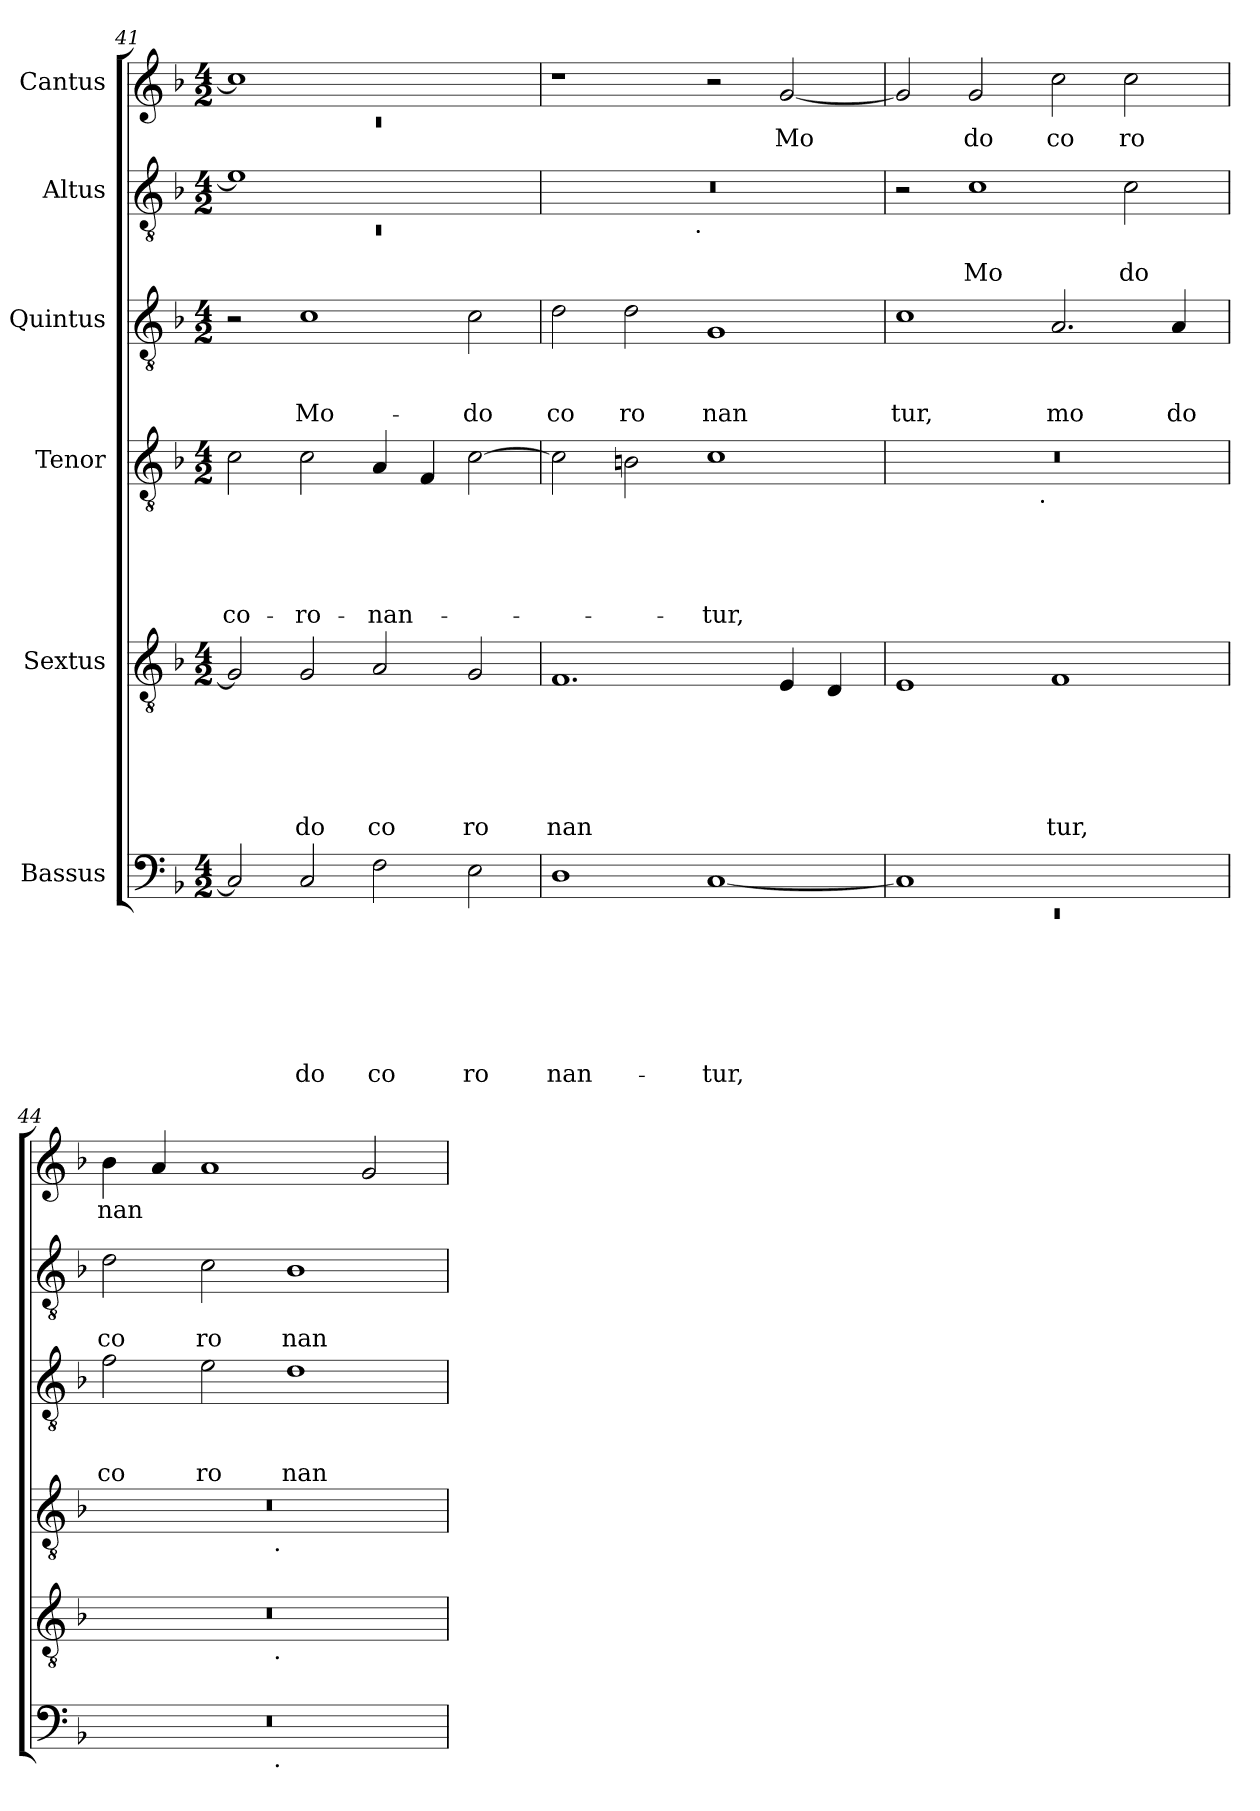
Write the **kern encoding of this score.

**kern	**text	**text	**text	**text	**text	**text	**text	**kern	**text	**text	**text	**text	**text	**text	**kern	**text	**text	**text	**text	**text	**kern	**text	**text	**text	**kern	**text	**text	**kern	**text
*part6	*part6	*part6	*part6	*part6	*part6	*part6	*part6	*part5	*part5	*part5	*part5	*part5	*part5	*part5	*part4	*part4	*part4	*part4	*part4	*part4	*part3	*part3	*part3	*part3	*part2	*part2	*part2	*part1	*part1
*staff6	*staff6	*staff6	*staff6	*staff6	*staff6	*staff6	*staff6	*staff5	*staff5	*staff5	*staff5	*staff5	*staff5	*staff5	*staff4	*staff4	*staff4	*staff4	*staff4	*staff4	*staff3	*staff3	*staff3	*staff3	*staff2	*staff2	*staff2	*staff1	*staff1
*I"Bassus	*	*	*	*	*	*	*	*I"Sextus	*	*	*	*	*	*	*I"Tenor	*	*	*	*	*	*I"Quintus	*	*	*	*I"Altus	*	*	*I"Cantus	*
*clefF4	*	*	*	*	*	*	*	*clefGv2	*	*	*	*	*	*	*clefGv2	*	*	*	*	*	*clefGv2	*	*	*	*clefGv2	*	*	*clefG2	*
*k[b-]	*	*	*	*	*	*	*	*k[b-]	*	*	*	*	*	*	*k[b-]	*	*	*	*	*	*k[b-]	*	*	*	*k[b-]	*	*	*k[b-]	*
*F:	*	*	*	*	*	*	*	*F:	*	*	*	*	*	*	*F:	*	*	*	*	*	*F:	*	*	*	*F:	*	*	*F:	*
*M4/2	*	*	*	*	*	*	*	*M4/2	*	*	*	*	*	*	*M4/2	*	*	*	*	*	*M4/2	*	*	*	*M4/2	*	*	*M4/2	*
=41	=41	=41	=41	=41	=41	=41	=41	=41	=41	=41	=41	=41	=41	=41	=41	=41	=41	=41	=41	=41	=41	=41	=41	=41	=41	=41	=41	=41	=41
*	*	*	*	*	*	*	*	*	*	*	*	*	*	*	*	*	*	*	*	*	*	*	*	*	*^	*	*	*^	*
!	!	!	!	!	!	!	!	!	!	!	!	!	!	!	!	!	!	!	!	!LO:LY:b	!	!	!	!	!	!LO:N:vis=1	!	!	!	!LO:N:vis=1	!
2C/]	.	.	.	.	.	.	.	2G/]	.	.	.	.	.	.	2c\	.	.	.	.	co-	2r	.	.	.	1e]	0rC	.	.	1cc]	0rc	.
!	!	!	!	!	!	!	!LO:LY:b	!	!	!	!	!	!	!LO:LY:b	!	!	!	!	!	!LO:LY:b	!	!	!	!LO:LY:b	!	!	!	!	!	!	!
2C/	.	.	.	.	.	.	do	2G/	.	.	.	.	.	do	2c\	.	.	.	.	-ro-	1c	.	.	Mo-	.	.	.	.	.	.	.
!	!	!	!	!	!	!	!LO:LY:b	!	!	!	!	!	!	!LO:LY:b	!	!	!	!	!	!LO:LY:b	!	!	!	!	!	!	!	!	!	!	!
2F\	.	.	.	.	.	.	co	2A/	.	.	.	.	.	co	4A/	.	.	.	.	-nan-	.	.	.	.	1ryy	.	.	.	1ryy	.	.
.	.	.	.	.	.	.	.	.	.	.	.	.	.	.	4F/	.	.	.	.	.	.	.	.	.	.	.	.	.	.	.	.
!	!	!	!	!	!	!	!LO:LY:b	!	!	!	!	!	!	!LO:LY:b	!	!	!	!	!	!	!	!	!	!LO:LY:b	!	!	!	!	!	!	!
2E\	.	.	.	.	.	.	ro	2G/	.	.	.	.	.	ro	[<2c\	.	.	.	.	.	2c\	.	.	-do	.	.	.	.	.	.	.
*	*	*	*	*	*	*	*	*	*	*	*	*	*	*	*	*	*	*	*	*	*	*	*	*	*	*	*	*	*v	*v	*
!!LO:LB:g=z
=42	=42	=42	=42	=42	=42	=42	=42	=42	=42	=42	=42	=42	=42	=42	=42	=42	=42	=42	=42	=42	=42	=42	=42	=42	=42	=42	=42	=42	=42	=42
!	!	!	!	!	!	!	!LO:LY:b	!	!	!	!	!	!	!LO:LY:b	!	!	!	!	!	!	!	!	!	!LO:LY:b	!	!	!	!	!	!
1D	.	.	.	.	.	.	nan-	1.F	.	.	.	.	.	nan	2c\]	.	.	.	.	.	2d\	.	.	co	0r	2ryy	.	.	1r	.
!	!	!	!	!	!	!	!	!	!	!	!	!	!	!	!	!	!	!	!	!	!	!	!	!LO:LY:b	!	!	!	!	!	!
.	.	.	.	.	.	.	.	.	.	.	.	.	.	.	2Bn\	.	.	.	.	.	2d\	.	.	ro	.	4...ryy	.	.	.	.
!	!	!	!	!	!	!	!	!	!	!	!	!	!	!	!	!	!	!	!	!	!	!	!	!	!	!LO:TX:b:t=.	!	!	!	!
.	.	.	.	.	.	.	.	.	.	.	.	.	.	.	.	.	.	.	.	.	.	.	.	.	.	1ryy	.	.	.	.
!	!	!	!	!	!	!	!LO:LY:b	!	!	!	!	!	!	!	!	!	!	!	!	!LO:LY:b	!	!	!	!LO:LY:b	!	!	!	!	!	!
[<1C	.	.	.	.	.	.	-tur,	.	.	.	.	.	.	.	1c	.	.	.	.	-tur,	1G	.	.	nan	.	.	.	.	2r	.
!	!	!	!	!	!	!	!	!	!	!	!	!	!	!	!	!	!	!	!	!	!	!	!	!	!	!	!	!	!	!LO:LY:b
.	.	.	.	.	.	.	.	4E/	.	.	.	.	.	.	.	.	.	.	.	.	.	.	.	.	.	.	.	.	[<2g/	Mo
.	.	.	.	.	.	.	.	4D/	.	.	.	.	.	.	.	.	.	.	.	.	.	.	.	.	.	.	.	.	.	.
.	.	.	.	.	.	.	.	.	.	.	.	.	.	.	.	.	.	.	.	.	.	.	.	.	.	32ryy	.	.	.	.
=43	=43	=43	=43	=43	=43	=43	=43	=43	=43	=43	=43	=43	=43	=43	=43	=43	=43	=43	=43	=43	=43	=43	=43	=43	=43	=43	=43	=43	=43	=43
*^	*	*	*	*	*	*	*	*	*	*	*	*	*	*	*	*	*	*	*	*	*	*	*	*	*	*	*	*	*	*
!	!LO:N:vis=1	!	!	!	!	!	!	!	!	!	!	!	!	!	!	!	!	!	!	!	!	!	!	!	!LO:LY:b	!	!	!	!	!	!
*	*	*	*	*	*	*	*	*	*	*	*	*	*	*	*	*^	*	*	*	*	*	*	*	*	*	*v	*v	*	*	*	*
1C]	0rEE	.	.	.	.	.	.	.	1E	.	.	.	.	.	.	0r	2ryy	.	.	.	.	.	1c	.	.	tur,	2r	.	.	2g/]	.
!	!	!	!	!	!	!	!	!	!	!	!	!	!	!	!	!	!	!	!	!	!	!	!	!	!	!	!	!	!LO:LY:b	!	!LO:LY:b
.	.	.	.	.	.	.	.	.	.	.	.	.	.	.	.	.	4...ryy	.	.	.	.	.	.	.	.	.	1c	.	Mo	2g/	do
!	!	!	!	!	!	!	!	!	!	!	!	!	!	!	!	!	!LO:TX:b:t=.	!	!	!	!	!	!	!	!	!	!	!	!	!	!
.	.	.	.	.	.	.	.	.	.	.	.	.	.	.	.	.	1ryy	.	.	.	.	.	.	.	.	.	.	.	.	.	.
!	!	!	!	!	!	!	!	!	!	!	!	!	!	!	!LO:LY:b	!	!	!	!	!	!	!	!	!	!	!LO:LY:b	!	!	!	!	!LO:LY:b
1ryy	.	.	.	.	.	.	.	.	1F	.	.	.	.	.	tur,	.	.	.	.	.	.	.	2.A/	.	.	mo	.	.	.	2cc\	co
!	!	!	!	!	!	!	!	!	!	!	!	!	!	!	!	!	!	!	!	!	!	!	!	!	!	!	!	!	!LO:LY:b	!	!LO:LY:b
.	.	.	.	.	.	.	.	.	.	.	.	.	.	.	.	.	.	.	.	.	.	.	.	.	.	.	2c\	.	do	2cc\	ro
!	!	!	!	!	!	!	!	!	!	!	!	!	!	!	!	!	!	!	!	!	!	!	!	!	!	!LO:LY:b	!	!	!	!	!
.	.	.	.	.	.	.	.	.	.	.	.	.	.	.	.	.	.	.	.	.	.	.	4A/	.	.	do	.	.	.	.	.
.	.	.	.	.	.	.	.	.	.	.	.	.	.	.	.	.	32ryy	.	.	.	.	.	.	.	.	.	.	.	.	.	.
=44	=44	=44	=44	=44	=44	=44	=44	=44	=44	=44	=44	=44	=44	=44	=44	=44	=44	=44	=44	=44	=44	=44	=44	=44	=44	=44	=44	=44	=44	=44	=44
!	!	!	!	!	!	!	!	!	!	!	!	!	!	!	!	!	!	!	!	!	!	!	!	!	!	!LO:LY:b	!	!	!LO:LY:b	!	!LO:LY:b
*	*	*	*	*	*	*	*	*	*^	*	*	*	*	*	*	*	*	*	*	*	*	*	*	*	*	*	*	*	*	*	*
0r	2ryy	.	.	.	.	.	.	.	0r	2ryy	.	.	.	.	.	.	0r	2ryy	.	.	.	.	.	2f\	.	.	co	2d\	.	co	4b-\	nan
.	.	.	.	.	.	.	.	.	.	.	.	.	.	.	.	.	.	.	.	.	.	.	.	.	.	.	.	.	.	.	4a/	.
!	!	!	!	!	!	!	!	!	!	!	!	!	!	!	!	!	!	!	!	!	!	!	!	!	!	!	!LO:LY:b	!	!	!LO:LY:b	!	!
.	4...ryy	.	.	.	.	.	.	.	.	4...ryy	.	.	.	.	.	.	.	4...ryy	.	.	.	.	.	2e\	.	.	ro	2c\	.	ro	1a	.
!	!	!	!	!	!	!	!	!	!	!	!	!	!	!	!	!	!	!LO:TX:b:t=.	!	!	!	!	!	!	!	!	!	!	!	!	!	!
!	!	!	!	!	!	!	!	!	!	!LO:TX:b:t=.	!	!	!	!	!	!	!	!	!	!	!	!	!	!	!	!	!	!	!	!	!	!
!	!LO:TX:b:t=.	!	!	!	!	!	!	!	!	!	!	!	!	!	!	!	!	!	!	!	!	!	!	!	!	!	!	!	!	!	!	!
.	1ryy	.	.	.	.	.	.	.	.	1ryy	.	.	.	.	.	.	.	1ryy	.	.	.	.	.	.	.	.	.	.	.	.	.	.
!	!	!	!	!	!	!	!	!	!	!	!	!	!	!	!	!	!	!	!	!	!	!	!	!	!	!	!LO:LY:b	!	!	!LO:LY:b	!	!
.	.	.	.	.	.	.	.	.	.	.	.	.	.	.	.	.	.	.	.	.	.	.	.	1d	.	.	nan	1B-	.	nan	.	.
.	.	.	.	.	.	.	.	.	.	.	.	.	.	.	.	.	.	.	.	.	.	.	.	.	.	.	.	.	.	.	2g/	.
.	32ryy	.	.	.	.	.	.	.	.	32ryy	.	.	.	.	.	.	.	32ryy	.	.	.	.	.	.	.	.	.	.	.	.	.	.
*v	*v	*	*	*	*	*	*	*	*	*	*	*	*	*	*	*	*v	*v	*	*	*	*	*	*	*	*	*	*	*	*	*	*
*	*	*	*	*	*	*	*	*v	*v	*	*	*	*	*	*	*	*	*	*	*	*	*	*	*	*	*	*	*	*	*
=	=	=	=	=	=	=	=	=	=	=	=	=	=	=	=	=	=	=	=	=	=	=	=	=	=	=	=	=	=
*-	*-	*-	*-	*-	*-	*-	*-	*-	*-	*-	*-	*-	*-	*-	*-	*-	*-	*-	*-	*-	*-	*-	*-	*-	*-	*-	*-	*-	*-
